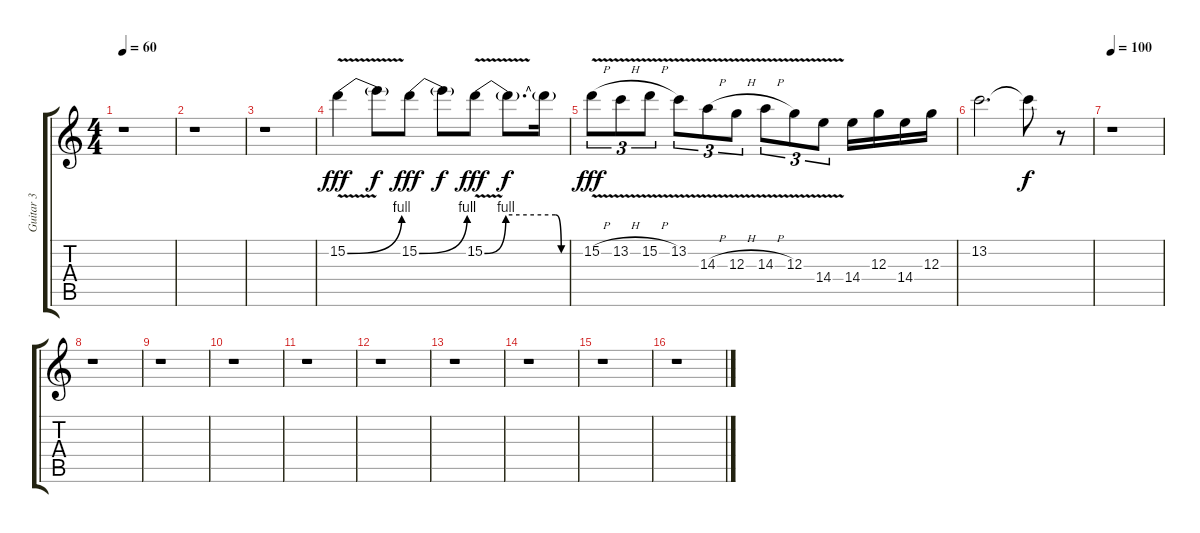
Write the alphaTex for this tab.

\track ("Guitar 3" "Guitar 3") {instrument electricguitarclean}
\staff {score tabs}
\tuning (E4 B3 G3 D3 A2 E2) {hide}
\ts (4 4)
\tempo 60
\clef g2
\ks c
r.1{dy fff} |
r.1 |
r.1 |
15.2{be (bend 0 0 60 4) v}.4{volume 13 instrument distortionguitar} 15.2{t}.8{dy f} 15.2{be (bend 0 0 60 4)}.8{dy fff} 15.2{t}.8{dy f} 15.2{be (custom 0 0 15 4 50 4 54 0 60 0) v}.8{dy fff} 15.2{t}.8{d dy f} 15.2{t}.16 |
15.2{v h}.8{tu (3 2) dy fff} 13.2{v h}.8{tu (3 2)} 15.2{v h}.8{tu (3 2)} 13.2{v}.8{tu (3 2)} 14.3{v h}.8{tu (3 2)} 12.3{v h}.8{tu (3 2)} 14.3{v h}.8{tu (3 2)} 12.3{v}.8{tu (3 2)} 14.4{v}.8{tu (3 2)} 14.4.16 12.3.16 14.4.16 12.3.16 |
13.2.2{d} 13.2{t}.8{dy f} r.8 |
\tempo 100
r.1 |
r.1 |
r.1 |
r.1 |
r.1 |
r.1 |
r.1 |
r.1 |
r.1 |
r.1
